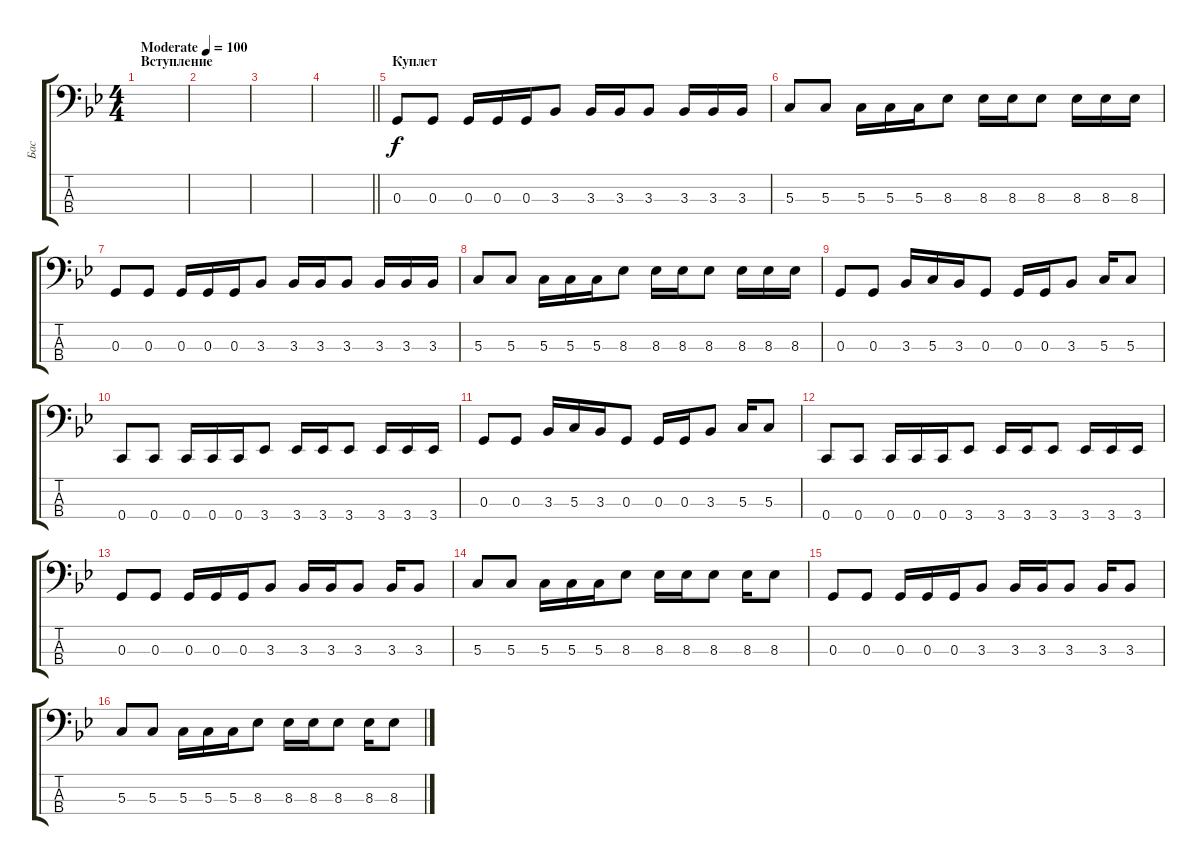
\track ("Бас" "Бас") {instrument electricbasspick}
\staff {score tabs}
\tuning (F2 C2 G1 C1) {hide}
\ts (4 4)
\section ("" "Вступление")
\tempo (100 "Moderate")
\clef f4
\ks gminor
|
|
|
\barLineRight lightlight
|
\section ("" "Куплет")
0.3.8 0.3.8 0.3.16 0.3.16 0.3.16 3.3.8 3.3.16 3.3.16 3.3.8 3.3.16 3.3.16 3.3.16 |
5.3.8 5.3.8 5.3.16 5.3.16 5.3.16 8.3.8 8.3.16 8.3.16 8.3.8 8.3.16 8.3.16 8.3.16 |
0.3.8 0.3.8 0.3.16 0.3.16 0.3.16 3.3.8 3.3.16 3.3.16 3.3.8 3.3.16 3.3.16 3.3.16 |
5.3.8 5.3.8 5.3.16 5.3.16 5.3.16 8.3.8 8.3.16 8.3.16 8.3.8 8.3.16 8.3.16 8.3.16 |
0.3.8 0.3.8 3.3.16 5.3.16 3.3.16 0.3.8 0.3.16 0.3.16 3.3.8 5.3.16 5.3.8 |
0.4.8 0.4.8 0.4.16 0.4.16 0.4.16 3.4.8 3.4.16 3.4.16 3.4.8 3.4.16 3.4.16 3.4.16 |
0.3.8 0.3.8 3.3.16 5.3.16 3.3.16 0.3.8 0.3.16 0.3.16 3.3.8 5.3.16 5.3.8 |
0.4.8 0.4.8 0.4.16 0.4.16 0.4.16 3.4.8 3.4.16 3.4.16 3.4.8 3.4.16 3.4.16 3.4.16 |
0.3.8 0.3.8 0.3.16 0.3.16 0.3.16 3.3.8 3.3.16 3.3.16 3.3.8 3.3.16 3.3.8 |
5.3.8 5.3.8 5.3.16 5.3.16 5.3.16 8.3.8 8.3.16 8.3.16 8.3.8 8.3.16 8.3.8 |
0.3.8 0.3.8 0.3.16 0.3.16 0.3.16 3.3.8 3.3.16 3.3.16 3.3.8 3.3.16 3.3.8 |
5.3.8 5.3.8 5.3.16 5.3.16 5.3.16 8.3.8 8.3.16 8.3.16 8.3.8 8.3.16 8.3.8
